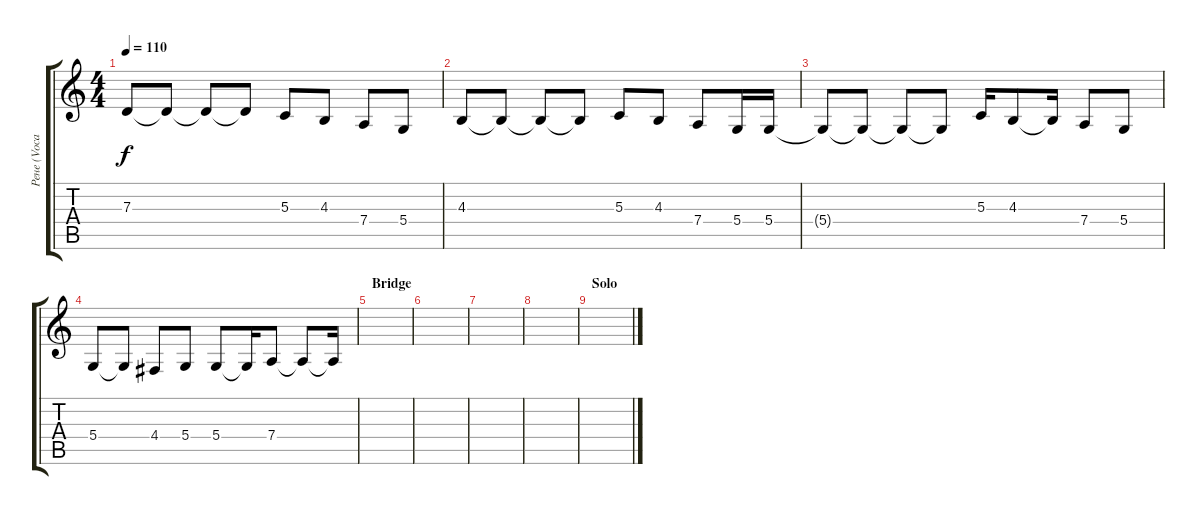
\track ("Рене (Vocal)" "Рене (Voca") {instrument lead6voice}
\staff {score tabs}
\tuning (E4 B3 G3 D3 A2 E2) {hide}
\ts (4 4)
\tempo 110
\clef g2
\ks c
7.3.8{dy f} 7.3{t}.8 7.3{t}.8 7.3{t}.8 5.3.8 4.3.8 7.4.8 5.4.8 |
4.3.8 4.3{t}.8 4.3{t}.8 4.3{t}.8 5.3.8 4.3.8 7.4.8 5.4.16 5.4.16 |
5.4{t}.8 5.4{t}.8 5.4{t}.8 5.4{t}.8 5.3.16 4.3.8 4.3{t}.16 7.4.8 5.4.8 |
5.4.8 5.4{t}.8 4.4.8 5.4.8 5.4.8 5.4{t}.16 7.4.8 7.4{t}.8 7.4{t}.16 |
\section ("" "Bridge")
|
|
|
|
\section ("" "Solo")
